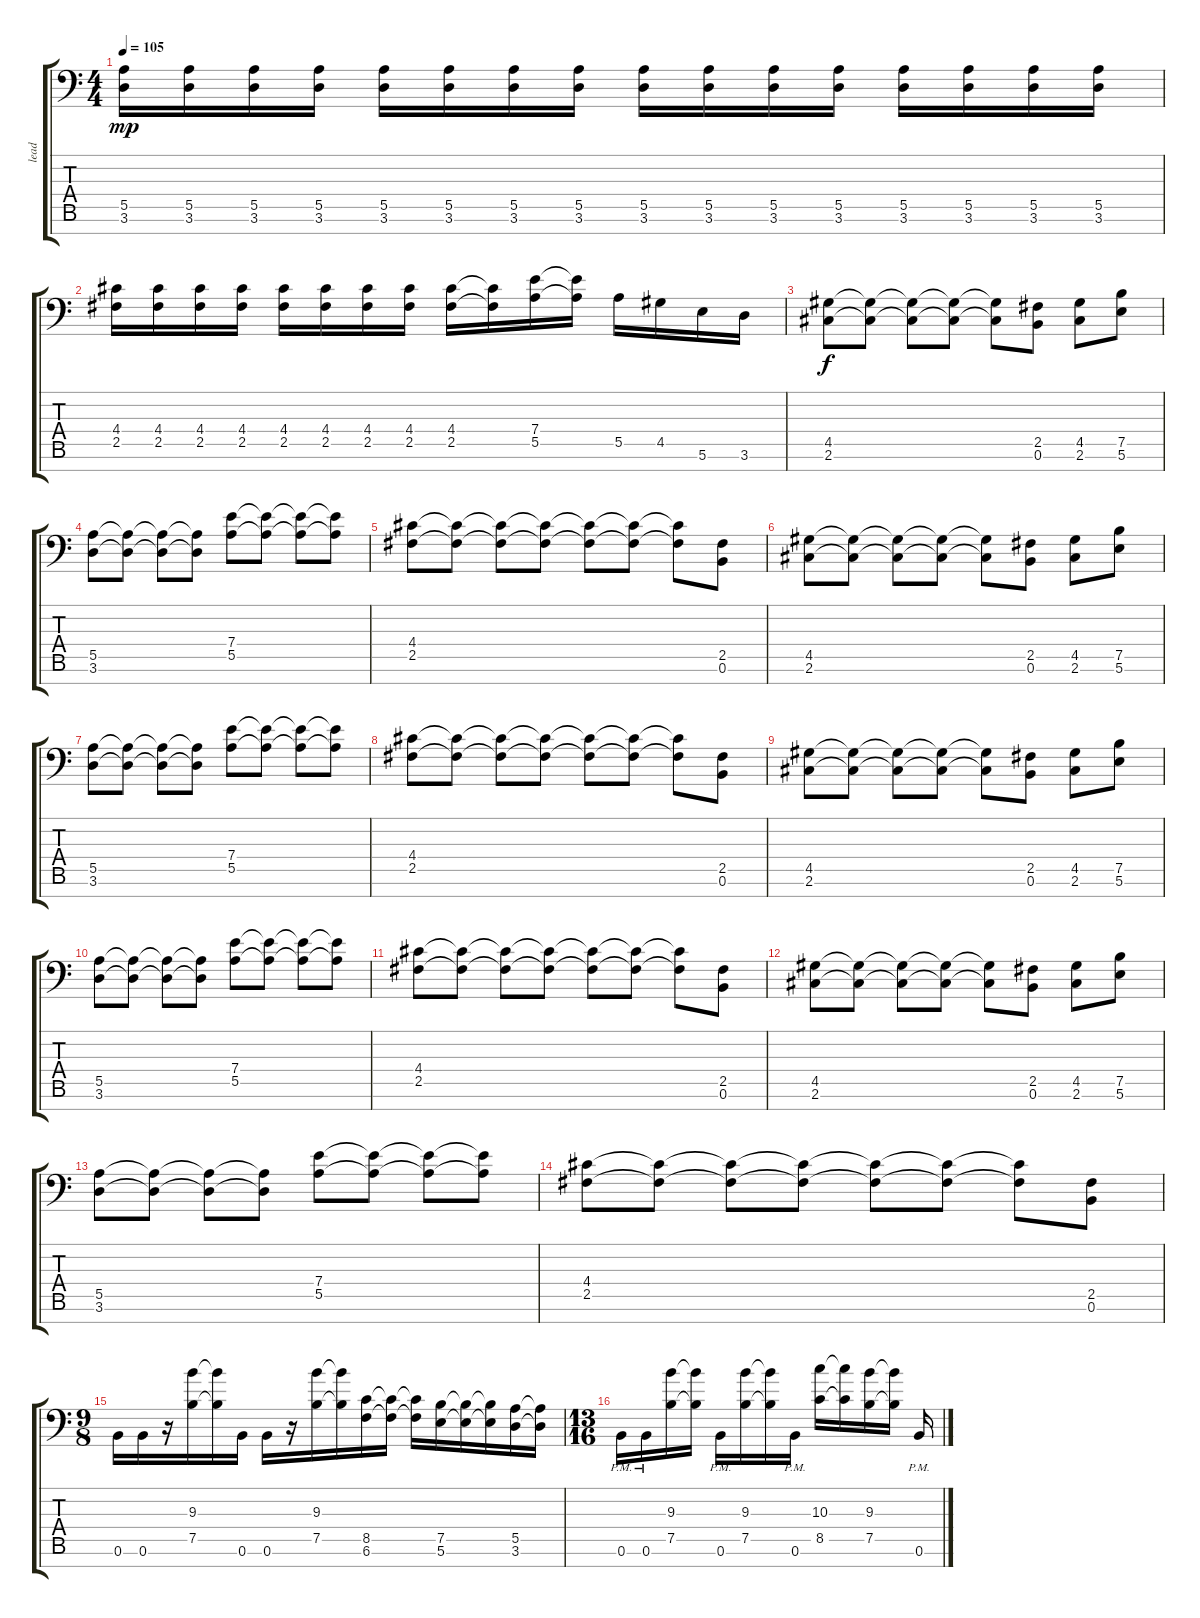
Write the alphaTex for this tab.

\track ("lead" "lead") {instrument distortionguitar}
\staff {score tabs}
\tuning (B3 G3 D3 A2 E2 B1 Gb1) {hide}
\ts (4 4)
\tempo 105
\clef f4
\ks c
(5.5 3.6).16{dy mp} (5.5 3.6).16 (5.5 3.6).16 (5.5 3.6).16 (5.5 3.6).16 (5.5 3.6).16 (5.5 3.6).16 (5.5 3.6).16 (5.5 3.6).16 (5.5 3.6).16 (5.5 3.6).16 (5.5 3.6).16 (5.5 3.6).16 (5.5 3.6).16 (5.5 3.6).16 (5.5 3.6).16 |
(4.4 2.5).16 (4.4 2.5).16 (4.4 2.5).16 (4.4 2.5).16 (4.4 2.5).16 (4.4 2.5).16 (4.4 2.5).16 (4.4 2.5).16 (4.4 2.5).16 (4.4{t} 2.5{t}).16 (7.4 5.5).16 (7.4{t} 5.5{t}).16 5.5.16 4.5.16 5.6.16 3.6.16 |
(4.5 2.6).8{dy f} (4.5{t} 2.6{t}).8 (4.5{t} 2.6{t}).8 (4.5{t} 2.6{t}).8 (4.5{t} 2.6{t}).8 (2.5 0.6).8 (4.5 2.6).8 (7.5 5.6).8 |
(5.5 3.6).8 (5.5{t} 3.6{t}).8 (5.5{t} 3.6{t}).8 (5.5{t} 3.6{t}).8 (7.4 5.5).8 (7.4{t} 5.5{t}).8 (7.4{t} 5.5{t}).8 (7.4{t} 5.5{t}).8 |
(4.4 2.5).8 (4.4{t} 2.5{t}).8 (4.4{t} 2.5{t}).8 (4.4{t} 2.5{t}).8 (4.4{t} 2.5{t}).8 (4.4{t} 2.5{t}).8 (4.4{t} 2.5{t}).8 (2.5 0.6).8 |
(4.5 2.6).8 (4.5{t} 2.6{t}).8 (4.5{t} 2.6{t}).8 (4.5{t} 2.6{t}).8 (4.5{t} 2.6{t}).8 (2.5 0.6).8 (4.5 2.6).8 (7.5 5.6).8 |
(5.5 3.6).8 (5.5{t} 3.6{t}).8 (5.5{t} 3.6{t}).8 (5.5{t} 3.6{t}).8 (7.4 5.5).8 (7.4{t} 5.5{t}).8 (7.4{t} 5.5{t}).8 (7.4{t} 5.5{t}).8 |
(4.4 2.5).8 (4.4{t} 2.5{t}).8 (4.4{t} 2.5{t}).8 (4.4{t} 2.5{t}).8 (4.4{t} 2.5{t}).8 (4.4{t} 2.5{t}).8 (4.4{t} 2.5{t}).8 (2.5 0.6).8 |
(4.5 2.6).8 (4.5{t} 2.6{t}).8 (4.5{t} 2.6{t}).8 (4.5{t} 2.6{t}).8 (4.5{t} 2.6{t}).8 (2.5 0.6).8 (4.5 2.6).8 (7.5 5.6).8 |
(5.5 3.6).8 (5.5{t} 3.6{t}).8 (5.5{t} 3.6{t}).8 (5.5{t} 3.6{t}).8 (7.4 5.5).8 (7.4{t} 5.5{t}).8 (7.4{t} 5.5{t}).8 (7.4{t} 5.5{t}).8 |
(4.4 2.5).8 (4.4{t} 2.5{t}).8 (4.4{t} 2.5{t}).8 (4.4{t} 2.5{t}).8 (4.4{t} 2.5{t}).8 (4.4{t} 2.5{t}).8 (4.4{t} 2.5{t}).8 (2.5 0.6).8 |
(4.5 2.6).8 (4.5{t} 2.6{t}).8 (4.5{t} 2.6{t}).8 (4.5{t} 2.6{t}).8 (4.5{t} 2.6{t}).8 (2.5 0.6).8 (4.5 2.6).8 (7.5 5.6).8 |
(5.5 3.6).8 (5.5{t} 3.6{t}).8 (5.5{t} 3.6{t}).8 (5.5{t} 3.6{t}).8 (7.4 5.5).8 (7.4{t} 5.5{t}).8 (7.4{t} 5.5{t}).8 (7.4{t} 5.5{t}).8 |
(4.4 2.5).8 (4.4{t} 2.5{t}).8 (4.4{t} 2.5{t}).8 (4.4{t} 2.5{t}).8 (4.4{t} 2.5{t}).8 (4.4{t} 2.5{t}).8 (4.4{t} 2.5{t}).8 (2.5 0.6).8 |
\ts (9 8)
0.6.16 0.6.16 r.16 (9.3 7.5).16 (9.3{t} 7.5{t}).16 0.6.16 0.6.16 r.16 (9.3 7.5).16 (9.3{t} 7.5{t}).16 (8.5 6.6).16 (8.5{t} 6.6{t}).16 (8.5{t} 6.6{t}).16 (7.5 5.6).16 (7.5{t} 5.6{t}).16 (7.5{t} 5.6{t}).16 (5.5 3.6).16 (5.5{t} 3.6{t}).16 |
\ts (13 16)
0.6{pm}.16 0.6{pm}.16 (9.3 7.5).16 (9.3{t} 7.5{t}).16 0.6{pm}.16 (9.3 7.5).16 (9.3{t} 7.5{t}).16 0.6{pm}.16 (10.3 8.5).16 (10.3{t} 8.5{t}).16 (9.3 7.5).16 (9.3{t} 7.5{t}).16 0.6{pm}.16
